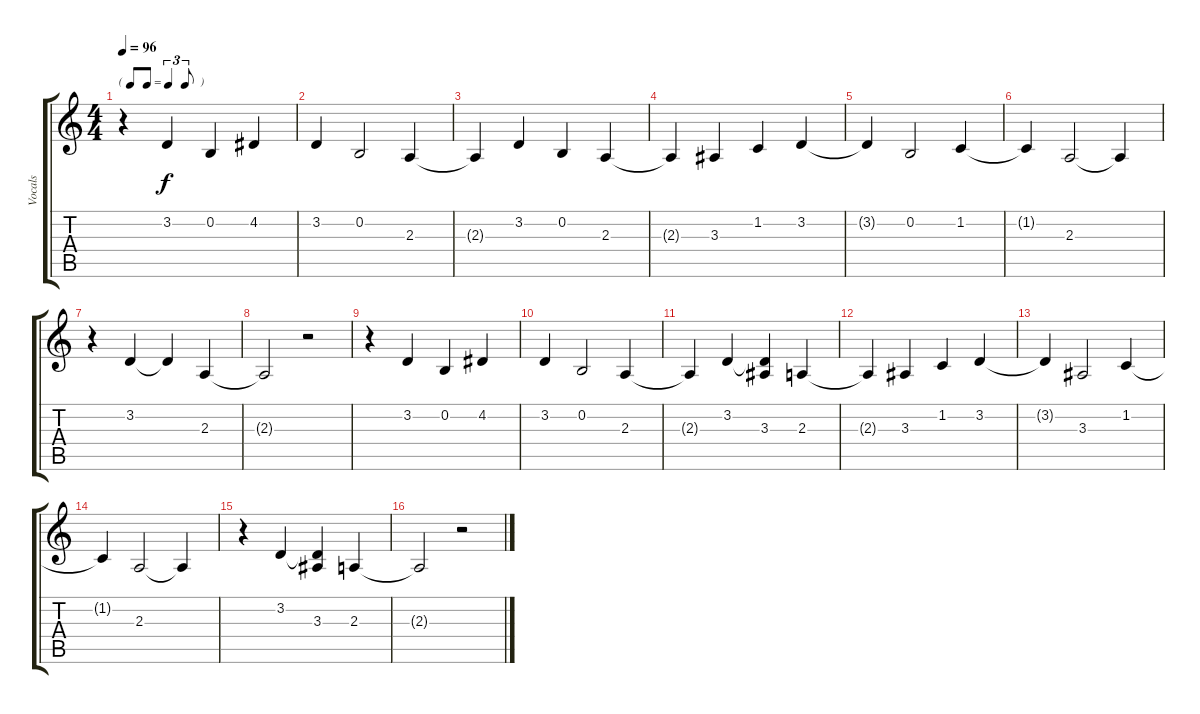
\track ("Vocals" "Vocals") {instrument voiceoohs}
\staff {score tabs}
\tuning (E4 B3 G3 D3 A2 E2) {hide}
\ts (4 4)
\tf triplet8th
\tempo 96
\clef g2
\ks c
r.4{dy f} 3.2.4 0.2.4 4.2.4 |
3.2.4 0.2.2 2.3.4 |
2.3{t}.4 3.2.4 0.2.4 2.3.4 |
2.3{t}.4 3.3.4 1.2.4 3.2.4 |
3.2{t}.4 0.2.2 1.2.4 |
1.2{t}.4 2.3.2 2.3{t}.4 |
r.4 3.2.4 3.2{t}.4 2.3.4 |
2.3{t}.2 r.2 |
r.4 3.2.4 0.2.4 4.2.4 |
3.2.4 0.2.2 2.3.4 |
2.3{t}.4 3.2.4 (3.2{t} 3.3).4 2.3.4 |
2.3{t}.4 3.3.4 1.2.4 3.2.4 |
3.2{t}.4 3.3.2 1.2.4 |
1.2{t}.4 2.3.2 2.3{t}.4 |
r.4 3.2.4 (3.2{t} 3.3).4 2.3.4 |
2.3{t}.2 r.2
